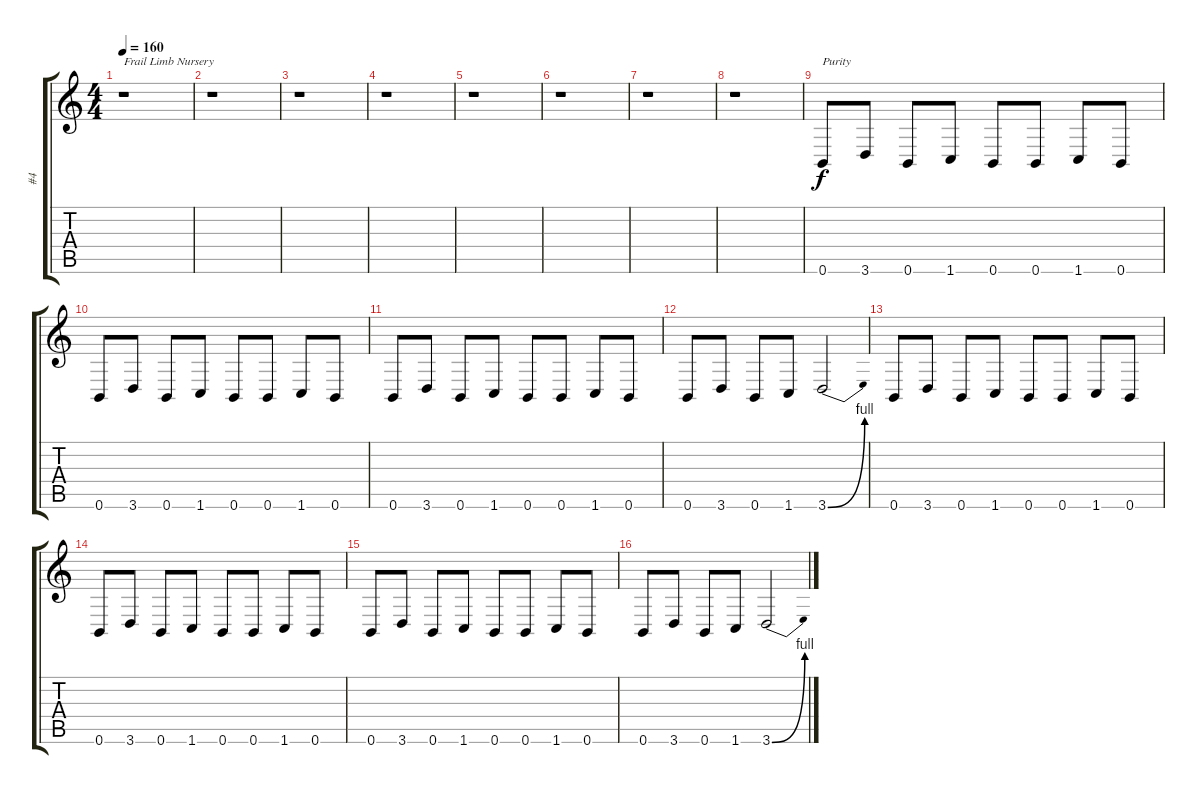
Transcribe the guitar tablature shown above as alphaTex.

\track ("#4" "#4") {instrument distortionguitar}
\staff {score tabs}
\tuning (Db4 Ab3 E3 B2 Gb2 B1) {hide}
\ts (4 4)
\tempo 160
\clef g2
\ks c
r.1{txt "Frail Limb Nursery" dy f instrument distortionguitar} |
r.1 |
r.1 |
r.1 |
r.1 |
r.1 |
r.1 |
r.1 |
0.6.8{txt "Purity"} 3.6.8 0.6.8 1.6.8 0.6.8 0.6.8 1.6.8 0.6.8 |
0.6.8 3.6.8 0.6.8 1.6.8 0.6.8 0.6.8 1.6.8 0.6.8 |
0.6.8 3.6.8 0.6.8 1.6.8 0.6.8 0.6.8 1.6.8 0.6.8 |
0.6.8 3.6.8 0.6.8 1.6.8 3.6{be (bend 0 0 60 4)}.2 |
0.6.8 3.6.8 0.6.8 1.6.8 0.6.8 0.6.8 1.6.8 0.6.8 |
0.6.8 3.6.8 0.6.8 1.6.8 0.6.8 0.6.8 1.6.8 0.6.8 |
0.6.8 3.6.8 0.6.8 1.6.8 0.6.8 0.6.8 1.6.8 0.6.8 |
0.6.8 3.6.8 0.6.8 1.6.8 3.6{be (bend 0 0 60 4)}.2
